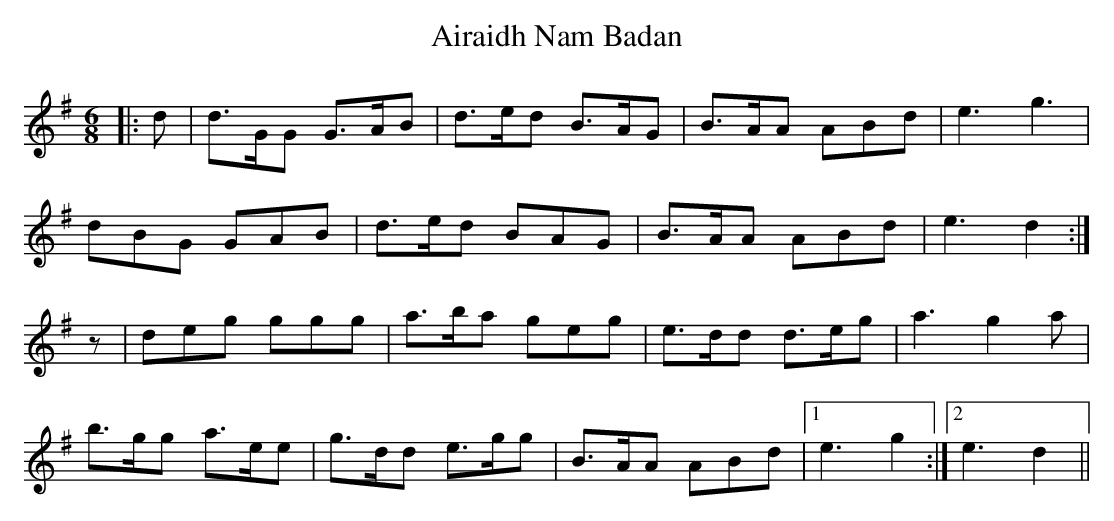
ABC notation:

X:1
T: Airaidh Nam Badan
M: 6/8
L: 1/8
K: Gmaj
|:d|d>GG G>AB|d>ed B>AG|B>AA ABd|e3 g3|
dBG GAB|d>ed BAG|B>AA ABd|e3 d2:|
z|deg ggg|a>ba geg|e>dd d>eg|a3 g2a|
b>gg a>ee|g>dd e>gg|B>AA ABd|1 e3 g2:|2 e3 d2||
